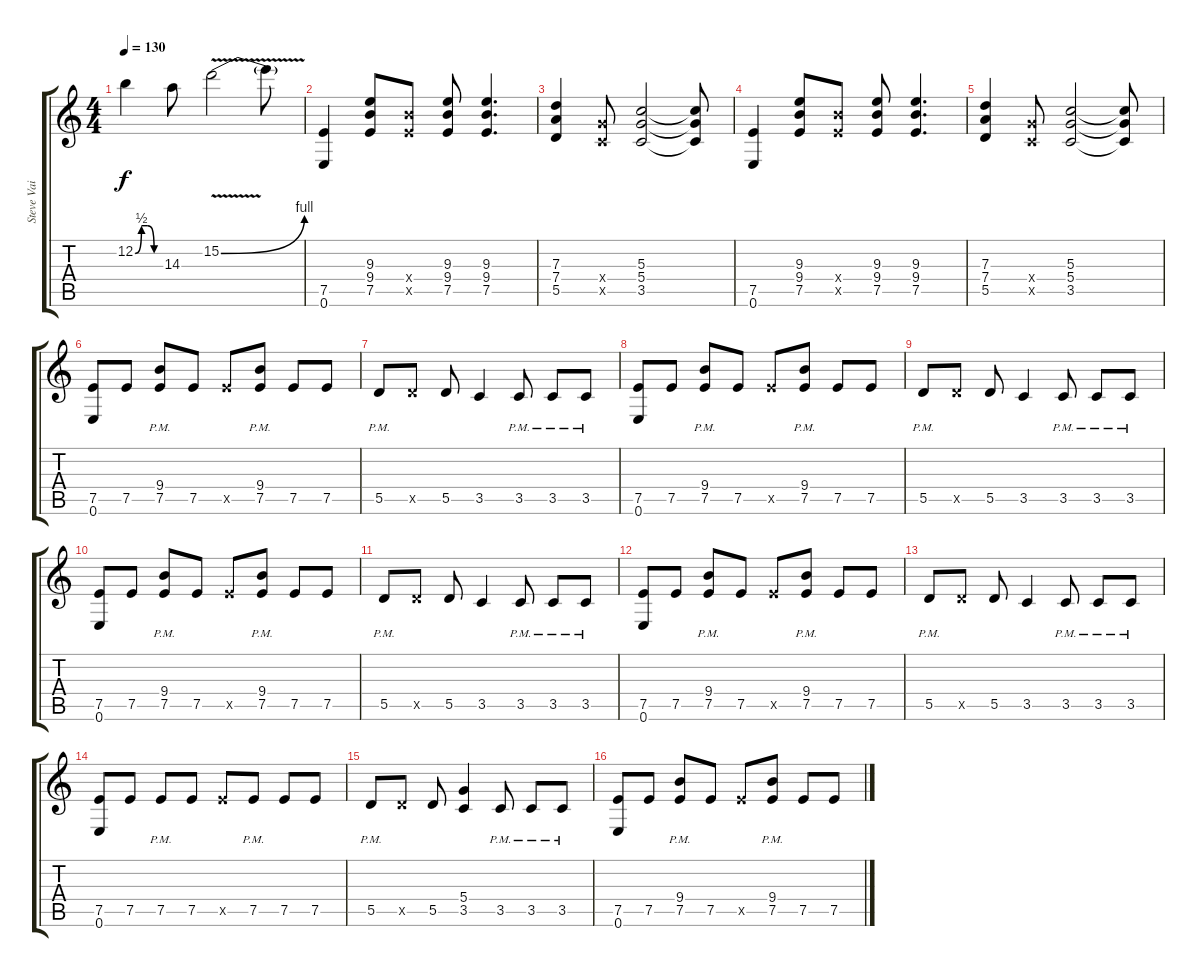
\track ("Steve Vai" "Steve Vai") {instrument distortionguitar}
\staff {score tabs}
\tuning (E4 B3 G3 D3 A2 E2) {hide}
\ts (4 4)
\tempo 130
\clef g2
\ks c
12.2{be (custom 0 0 15 2 30 2 45 0 60 0)}.4{dy f} 14.3.8 15.2{be (bend 0 0 60 4) v}.2 15.2{t}.8 |
(7.5 0.6).4 (9.3 9.4 7.5).8 (9.4{x} 7.5{x}).8 (9.3 9.4 7.5).8 (9.3 9.4 7.5).4{d} |
(7.3 7.4 5.5).4 (5.4{x} 3.5{x}).8 (5.3 5.4 3.5).2 (5.3{t} 5.4{t} 3.5{t}).8 |
(7.5 0.6).4 (9.3 9.4 7.5).8 (9.4{x} 7.5{x}).8 (9.3 9.4 7.5).8 (9.3 9.4 7.5).4{d} |
(7.3 7.4 5.5).4 (5.4{x} 3.5{x}).8 (5.3 5.4 3.5).2 (5.3{t} 5.4{t} 3.5{t}).8 |
\section ("" "")
(7.5 0.6).8{volume 11} 7.5.8 (9.4 7.5{pm}).8 7.5.8 7.5{x}.8 (9.4 7.5{pm}).8 7.5.8 7.5.8 |
5.5{pm}.8 5.5{x}.8 5.5.8 3.5.4 3.5{pm}.8 3.5{pm}.8 3.5{pm}.8 |
(7.5 0.6).8 7.5.8 (9.4 7.5{pm}).8 7.5.8 7.5{x}.8 (9.4 7.5{pm}).8 7.5.8 7.5.8 |
5.5{pm}.8 5.5{x}.8 5.5.8 3.5.4 3.5{pm}.8 3.5{pm}.8 3.5{pm}.8 |
(7.5 0.6).8 7.5.8 (9.4 7.5{pm}).8 7.5.8 7.5{x}.8 (9.4 7.5{pm}).8 7.5.8 7.5.8 |
5.5{pm}.8 5.5{x}.8 5.5.8 3.5.4 3.5{pm}.8 3.5{pm}.8 3.5{pm}.8 |
(7.5 0.6).8 7.5.8 (9.4 7.5{pm}).8 7.5.8 7.5{x}.8 (9.4 7.5{pm}).8 7.5.8 7.5.8 |
5.5{pm}.8 5.5{x}.8 5.5.8 3.5.4 3.5{pm}.8 3.5{pm}.8 3.5{pm}.8 |
(7.5 0.6).8 7.5.8 7.5{pm}.8 7.5.8 7.5{x}.8 7.5{pm}.8 7.5.8 7.5.8 |
5.5{pm}.8 5.5{x}.8 5.5.8 (5.4 3.5).4 3.5{pm}.8 3.5{pm}.8 3.5{pm}.8 |
(7.5 0.6).8 7.5.8 (9.4 7.5{pm}).8 7.5.8 7.5{x}.8 (9.4 7.5{pm}).8 7.5.8 7.5.8
